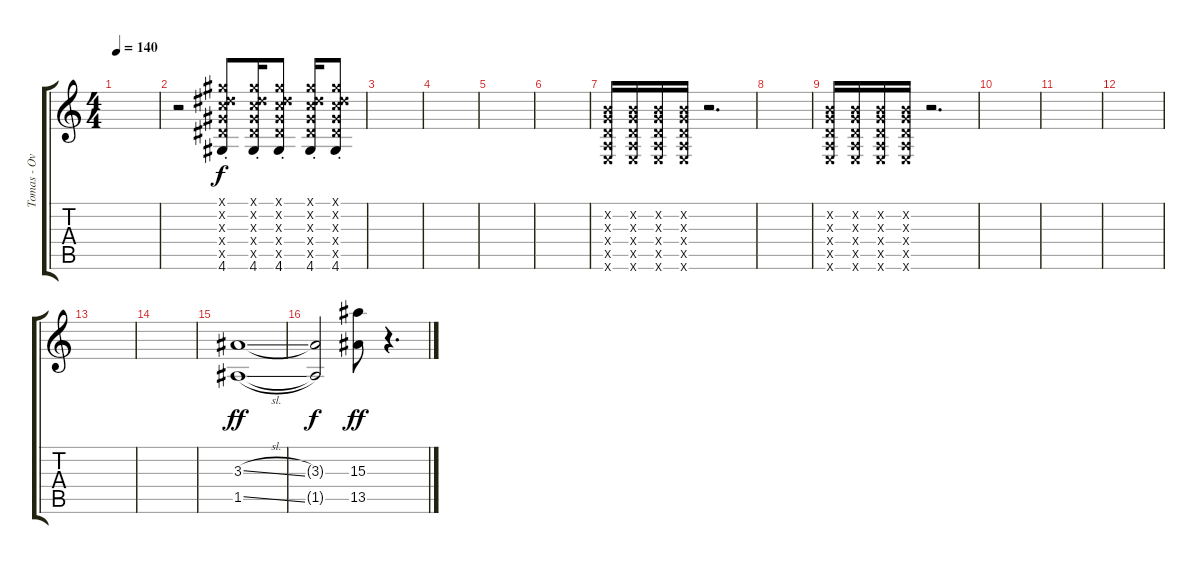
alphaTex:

\track ("Tomas - Overdub Guitar" "Tomas - Ov") {instrument acousticguitarsteel}
\staff {score tabs}
\tuning (E4 B3 G3 D3 A2 E2) {hide}
\ts (4 4)
\tempo 140
\clef g2
\ks c
|
r.2{volume 12 instrument distortionguitar} (4.1{x} 4.2{x} 5.3{x} 6.4{x} 6.5{st x} 4.6{st}).8 (4.1{x} 4.2{x} 5.3{x} 6.4{x} 6.5{st x} 4.6{st}).16 (4.1{x} 4.2{x} 5.3{x} 6.4{x} 6.5{st x} 4.6{st}).8 (4.1{x} 4.2{x} 5.3{x} 6.4{x} 6.5{st x} 4.6{st}).16 (4.1{x} 4.2{x} 5.3{x} 6.4{x} 6.5{st x} 4.6{st}).8 |
|
|
|
|
(0.2{x} 0.3{x} 0.4{x} 0.5{x} 0.6{x}).16{dy f} (0.2{x} 0.3{x} 0.4{x} 0.5{x} 0.6{x}).16 (0.2{x} 0.3{x} 0.4{x} 0.5{x} 0.6{x}).16 (0.2{x} 0.3{x} 0.4{x} 0.5{x} 0.6{x}).16 r.2{d} |
|
(0.2{x} 0.3{x} 0.4{x} 0.5{x} 0.6{x}).16 (0.2{x} 0.3{x} 0.4{x} 0.5{x} 0.6{x}).16 (0.2{x} 0.3{x} 0.4{x} 0.5{x} 0.6{x}).16 (0.2{x} 0.3{x} 0.4{x} 0.5{x} 0.6{x}).16 r.2{d} |
|
|
|
|
|
(3.3{sl} 1.5{sl}).1{dy ff} |
(3.3{t} 1.5{t}).2{dy f} (15.3 13.5).8{dy ff} r.4{d}
